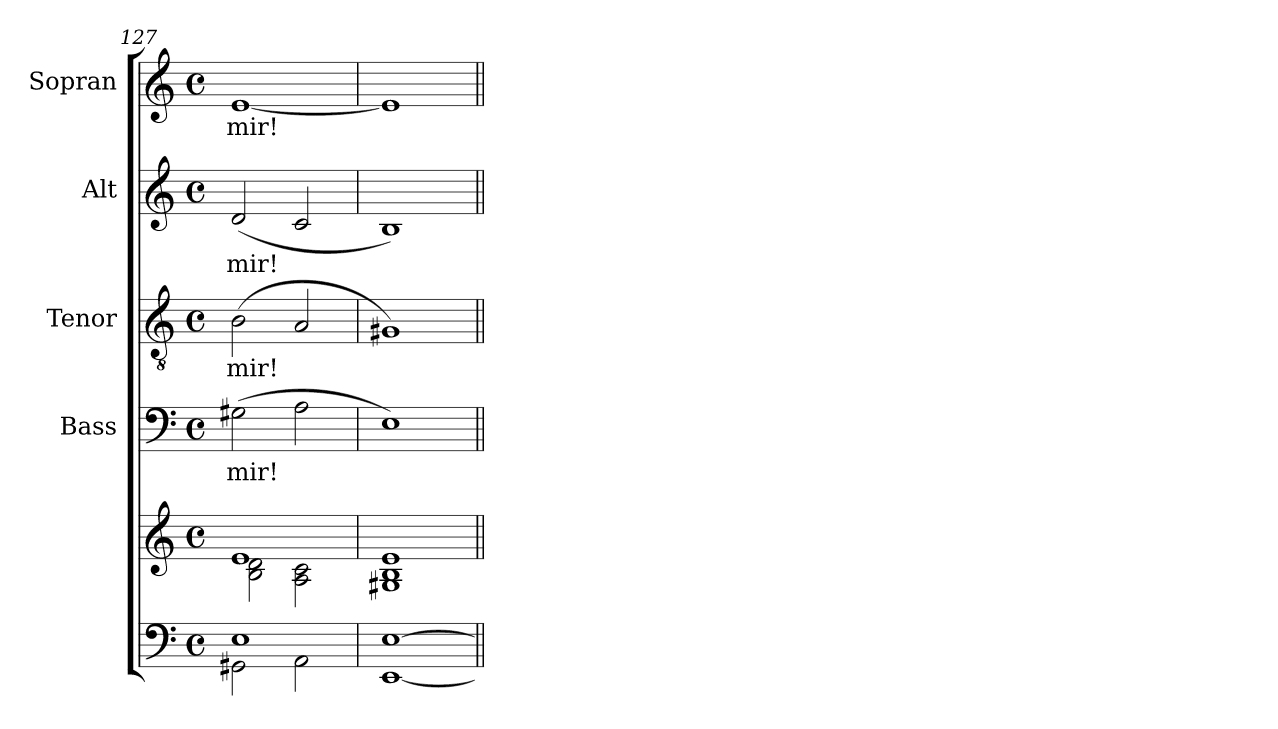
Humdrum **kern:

**kern	**kern	**kern	**text	**kern	**text	**kern	**text	**kern	**text
*part5	*part5	*part4	*part4	*part3	*part3	*part2	*part2	*part1	*part1
*staff6	*staff5	*staff4	*staff4	*staff3	*staff3	*staff2	*staff2	*staff1	*staff1
*	*	*I"Bass	*	*I"Tenor	*	*I"Alt	*	*I"Sopran	*
*	*	*I'B.	*	*I'T.	*	*I'A.	*	*I'S.	*
*clefF4	*clefG2	*clefF4	*	*clefGv2	*	*clefG2	*	*clefG2	*
*k[]	*k[]	*k[]	*	*k[]	*	*k[]	*	*k[]	*
*C:	*C:	*C:	*	*C:	*	*C:	*	*C:	*
*M4/4	*M4/4	*M4/4	*	*M4/4	*	*M4/4	*	*M4/4	*
*met(c)	*met(c)	*met(c)	*	*met(c)	*	*met(c)	*	*met(c)	*
=127	=127	=127	=127	=127	=127	=127	=127	=127	=127
*^	*^	*	*	*	*	*	*	*	*
!	!	!	!	!	!LO:LY:b	!	!LO:LY:b	!	!LO:LY:b	!	!LO:LY:b
1E	2GG#X\	1e	2B\ 2d\	(>2G#X\	mir!	(>2B\	mir!	(<2d/	mir!	[1e	mir!
.	2AA\	.	2A\ 2c\	2A\	.	2A/	.	2c/	.	.	.
*v	*v	*	*	*	*	*	*	*	*	*	*
*	*v	*v	*	*	*	*	*	*	*	*
=128	=128	=128	=128	=128	=128	=128	=128	=128	=128
[1EE [1E	1G#X 1B 1e	1E)	.	1G#X)	.	1B)	.	1e]	.
=||	=||	=||	=||	=||	=||	=||	=||	=||	=||
*-	*-	*-	*-	*-	*-	*-	*-	*-	*-
